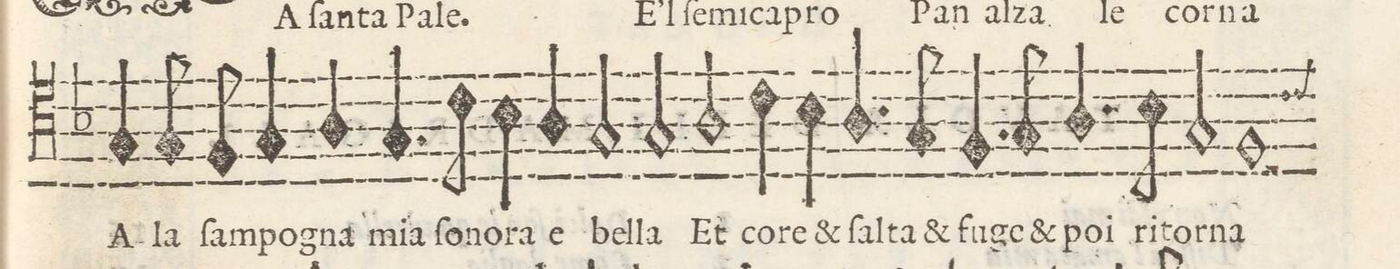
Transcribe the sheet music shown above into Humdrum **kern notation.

**kern	**text
*I"TENORE	*
*clefC4	*
*k[b-]	*
*met(C)	*
*M4/4	*
4G/	A
8G/	la
8F/	ſam-
4G/	-po-
4A/	-gna
=22-	=22-
4.G/	mia
8c\	ſo-
4B-y\	-no-
4A/	-ra e
=23-	=23-
2G/	bel-
2G/	-la
=24-	=24-
2A/	Et
4c\	co-
4B-\	-re &
=25-	=25-
4.A/	ſal-
8G/	-ta &
4.F/	fug-
8G/	-ge &
=26-	=26-
4.A/	poi
8B-\	ri-
2G/	-tor-
=27-	=27-
1F	-na
=28-	=28-
*-	*-
